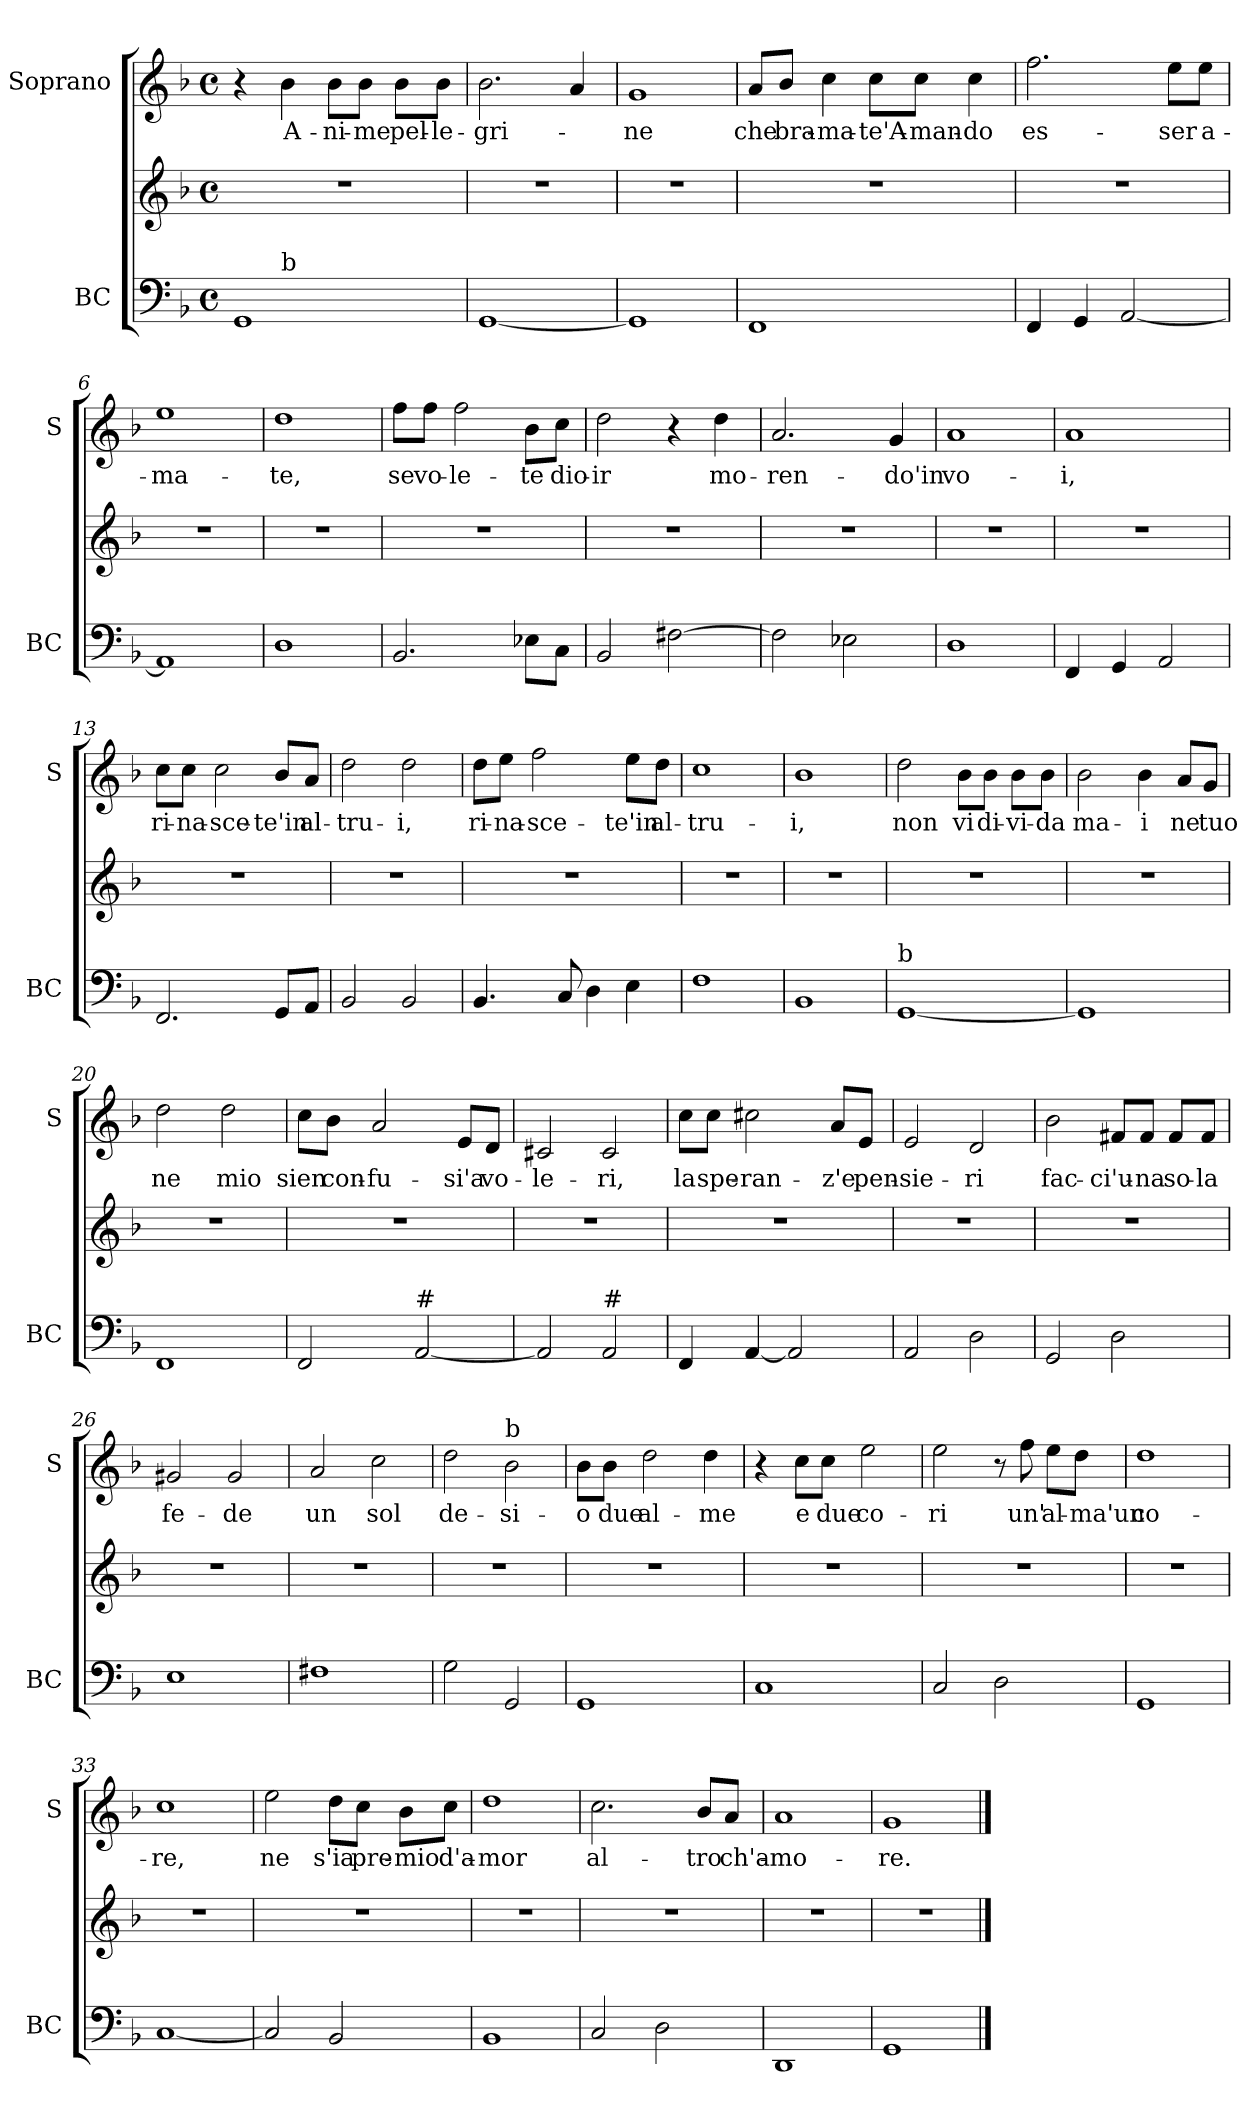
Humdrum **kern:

**kern	**kern	**kern	**text
*part2	*part2	*part1	*part1
*staff3	*staff2	*staff1	*staff1
*I"BC	*	*I"Soprano	*
*I'BC	*	*I'S	*
*clefF4	*clefG2	*clefG2	*
*k[b-]	*k[b-]	*k[b-]	*
*F:	*F:	*F:	*
*M4/4	*M4/4	*M4/4	*
*met(c)	*met(c)	*met(c)	*
=1	=1	=1	=1
*^	*	*	*
1GG	4ryy	1r	4r	.
!	!LO:TX:a:t=b	!	!	!
!	!	!	!	!LO:LY:b
.	2.ryy	.	4b-\	A-
!	!	!	!	!LO:LY:b
.	.	.	8b-\L	-ni-
!	!	!	!	!LO:LY:b
.	.	.	8b-\J	-me
!	!	!	!	!LO:LY:b
.	.	.	8b-\L	pel-
!	!	!	!	!LO:LY:b
.	.	.	8b-\J	-le-
=2	=2	=2	=2	=2
!LO:TX:a:t=b	!	!	!	!
!	!	!	!	!LO:LY:b
*v	*v	*	*	*
[1GG	1r	2.b-\	-gri-
.	.	4a/	.
=3	=3	=3	=3
!	!	!	!LO:LY:b
1GG]	1r	1g	-ne
=4	=4	=4	=4
!	!	!	!LO:LY:b
1FF	1r	8a/L	che
!	!	!	!LO:LY:b
.	.	8b-/J	bra-
!	!	!	!LO:LY:b
.	.	4cc\	-ma-
!	!	!	!LO:LY:b
.	.	8cc\L	-te'A-
!	!	!	!LO:LY:b
.	.	8cc\J	-man-
!	!	!	!LO:LY:b
.	.	4cc\	-do
=5	=5	=5	=5
!	!	!	!LO:LY:b
4FF/	1r	2.ff\	es-
4GG/	.	.	.
[2AA/	.	.	.
!	!	!	!LO:LY:b
.	.	8ee\L	-ser
!	!	!	!LO:LY:b
.	.	8ee\J	a-
!!LO:LB:g=z
=6	=6	=6	=6
!	!	!	!LO:LY:b
1AA]	1r	1ee	-ma-
=7	=7	=7	=7
!	!	!	!LO:LY:b
1D	1r	1dd	-te,
=8	=8	=8	=8
!	!	!	!LO:LY:b
2.BB-/	1r	8ff\L	se
!	!	!	!LO:LY:b
.	.	8ff\J	vo-
!	!	!	!LO:LY:b
.	.	2ff\	-le-
!	!	!	!LO:LY:b
8E-X\L	.	8b-\L	-te
!	!	!	!LO:LY:b
8C\J	.	8cc\J	dio-
=9	=9	=9	=9
!	!	!	!LO:LY:b
2BB-/	1r	2dd\	-ir
[2F#X\	.	4r	.
!	!	!	!LO:LY:b
.	.	4dd\	mo-
=10	=10	=10	=10
!	!	!	!LO:LY:b
2F#\]	1r	2.a/	-ren-
2E-X\	.	.	.
!	!	!	!LO:LY:b
.	.	4g/	-do'in
=11	=11	=11	=11
!	!	!	!LO:LY:b
1D	1r	1a	vo-
!!LO:LB:g=z
=12	=12	=12	=12
!	!	!	!LO:LY:b
4FF/	1r	1a	-i,
4GG/	.	.	.
2AA/	.	.	.
=13	=13	=13	=13
!	!	!	!LO:LY:b
2.FF/	1r	8cc\L	ri-
!	!	!	!LO:LY:b
.	.	8cc\J	-na-
!	!	!	!LO:LY:b
.	.	2cc\	-sce-
!	!	!	!LO:LY:b
8GG/L	.	8b-/L	-te'in
!	!	!	!LO:LY:b
8AA/J	.	8a/J	al-
=14	=14	=14	=14
!	!	!	!LO:LY:b
2BB-/	1r	2dd\	-tru-
!	!	!	!LO:LY:b
2BB-/	.	2dd\	-i,
=15	=15	=15	=15
!	!	!	!LO:LY:b
4.BB-/	1r	8dd\L	ri-
!	!	!	!LO:LY:b
.	.	8ee\J	-na-
!	!	!	!LO:LY:b
.	.	2ff\	-sce-
8C/	.	.	.
4D\	.	.	.
!	!	!	!LO:LY:b
4E\	.	8ee\L	-te'in
!	!	!	!LO:LY:b
.	.	8dd\J	al-
=16	=16	=16	=16
!	!	!	!LO:LY:b
1F	1r	1cc	-tru-
=17	=17	=17	=17
!	!	!	!LO:LY:b
1BB-	1r	1b-	-i,
!!LO:PB:g=z
=18	=18	=18	=18
!LO:TX:a:t=b	!	!	!
!	!	!	!LO:LY:b
[1GG	1r	2dd\	non
!	!	!	!LO:LY:b
.	.	8b-\L	vi
!	!	!	!LO:LY:b
.	.	8b-\J	di-
!	!	!	!LO:LY:b
.	.	8b-\L	-vi-
!	!	!	!LO:LY:b
.	.	8b-\J	-da
=19	=19	=19	=19
!	!	!	!LO:LY:b
1GG]	1r	2b-\	ma-
!	!	!	!LO:LY:b
.	.	4b-\	-i
!	!	!	!LO:LY:b
.	.	8a/L	ne
!	!	!	!LO:LY:b
.	.	8g/J	tuo
=20	=20	=20	=20
!	!	!	!LO:LY:b
1FF	1r	2dd\	ne
!	!	!	!LO:LY:b
.	.	2dd\	mio
=21	=21	=21	=21
!	!	!	!LO:LY:b
2FF/	1r	8cc\L	sien
!	!	!	!LO:LY:b
.	.	8b-\J	con-
!	!	!	!LO:LY:b
.	.	2a/	-fu-
!LO:TX:a:t=#	!	!	!
[2AA/	.	.	.
!	!	!	!LO:LY:b
.	.	8e/L	-si'a
!	!	!	!LO:LY:b
.	.	8d/J	vo-
=22	=22	=22	=22
!	!	!	!LO:LY:b
2AA/]	1r	2c#X/	-le-
!LO:TX:a:t=#	!	!	!
!	!	!	!LO:LY:b
2AA/	.	2c#/	-ri,
!!LO:LB:g=z
=23	=23	=23	=23
!	!	!	!LO:LY:b
4FF/	1r	8cc\L	la
!	!	!	!LO:LY:b
.	.	8cc\J	spe-
!	!	!	!LO:LY:b
[4AA/	.	2cc#X\	-ran-
2AA/]	.	.	.
!	!	!	!LO:LY:b
.	.	8a/L	-z'e
!	!	!	!LO:LY:b
.	.	8e/J	pen-
=24	=24	=24	=24
!	!	!	!LO:LY:b
2AA/	1r	2e/	-sie-
!	!	!	!LO:LY:b
2D\	.	2d/	-ri
=25	=25	=25	=25
!	!	!	!LO:LY:b
2GG/	1r	2b-\	fac-
!	!	!	!LO:LY:b
2D\	.	8f#X/L	-ci'u-
!	!	!	!LO:LY:b
.	.	8f#/J	-na
!	!	!	!LO:LY:b
.	.	8f#/L	so-
!	!	!	!LO:LY:b
.	.	8f#/J	-la
=26	=26	=26	=26
!	!	!	!LO:LY:b
1E	1r	2g#X/	fe-
!	!	!	!LO:LY:b
.	.	2g#/	-de
=27	=27	=27	=27
!	!	!	!LO:LY:b
1F#X	1r	2a/	un
!	!	!	!LO:LY:b
.	.	2cc\	sol
!!LO:LB:g=z
=28	=28	=28	=28
!	!	!	!LO:LY:b
2G\	1r	2dd\	de-
!	!	!LO:TX:a:t=b	!
!	!	!	!LO:LY:b
2GG/	.	2b-\	-si-
=29	=29	=29	=29
!	!	!	!LO:LY:b
1GG	1r	8b-\L	-o
!	!	!	!LO:LY:b
.	.	8b-\J	due
!	!	!	!LO:LY:b
.	.	2dd\	al-
!	!	!	!LO:LY:b
.	.	4dd\	-me
=30	=30	=30	=30
1C	1r	4r	.
!	!	!	!LO:LY:b
.	.	8cc\L	e
!	!	!	!LO:LY:b
.	.	8cc\J	due
!	!	!	!LO:LY:b
.	.	2ee\	co-
=31	=31	=31	=31
!	!	!	!LO:LY:b
2C/	1r	2ee\	-ri
2D\	.	8r	.
!	!	!	!LO:LY:b
.	.	8ff\	un'
!	!	!	!LO:LY:b
.	.	8ee\L	al-
!	!	!	!LO:LY:b
.	.	8dd\J	-ma'un
=32	=32	=32	=32
!	!	!	!LO:LY:b
1GG	1r	1dd	co-
!!LO:LB:g=z
=33	=33	=33	=33
!	!	!	!LO:LY:b
[1C	1r	1cc	-re,
=34	=34	=34	=34
!	!	!	!LO:LY:b
2C/]	1r	2ee\	ne
!	!	!	!LO:LY:b
2BB-/	.	8dd\L	s'ia
!	!	!	!LO:LY:b
.	.	8cc\J	pre-
!	!	!	!LO:LY:b
.	.	8b-\L	-mio
!	!	!	!LO:LY:b
.	.	8cc\J	d'a-
=35	=35	=35	=35
!	!	!	!LO:LY:b
1BB-	1r	1dd	-mor
=36	=36	=36	=36
!	!	!	!LO:LY:b
2C/	1r	2.cc\	al-
2D\	.	.	.
!	!	!	!LO:LY:b
.	.	8b-/L	-tro
!	!	!	!LO:LY:b
.	.	8a/J	ch'a-
=37	=37	=37	=37
!	!	!	!LO:LY:b
1DD	1r	1a	-mo-
=38	=38	=38	=38
!	!	!	!LO:LY:b
1GG	1r	1g	-re.
==	==	==	==
*-	*-	*-	*-
